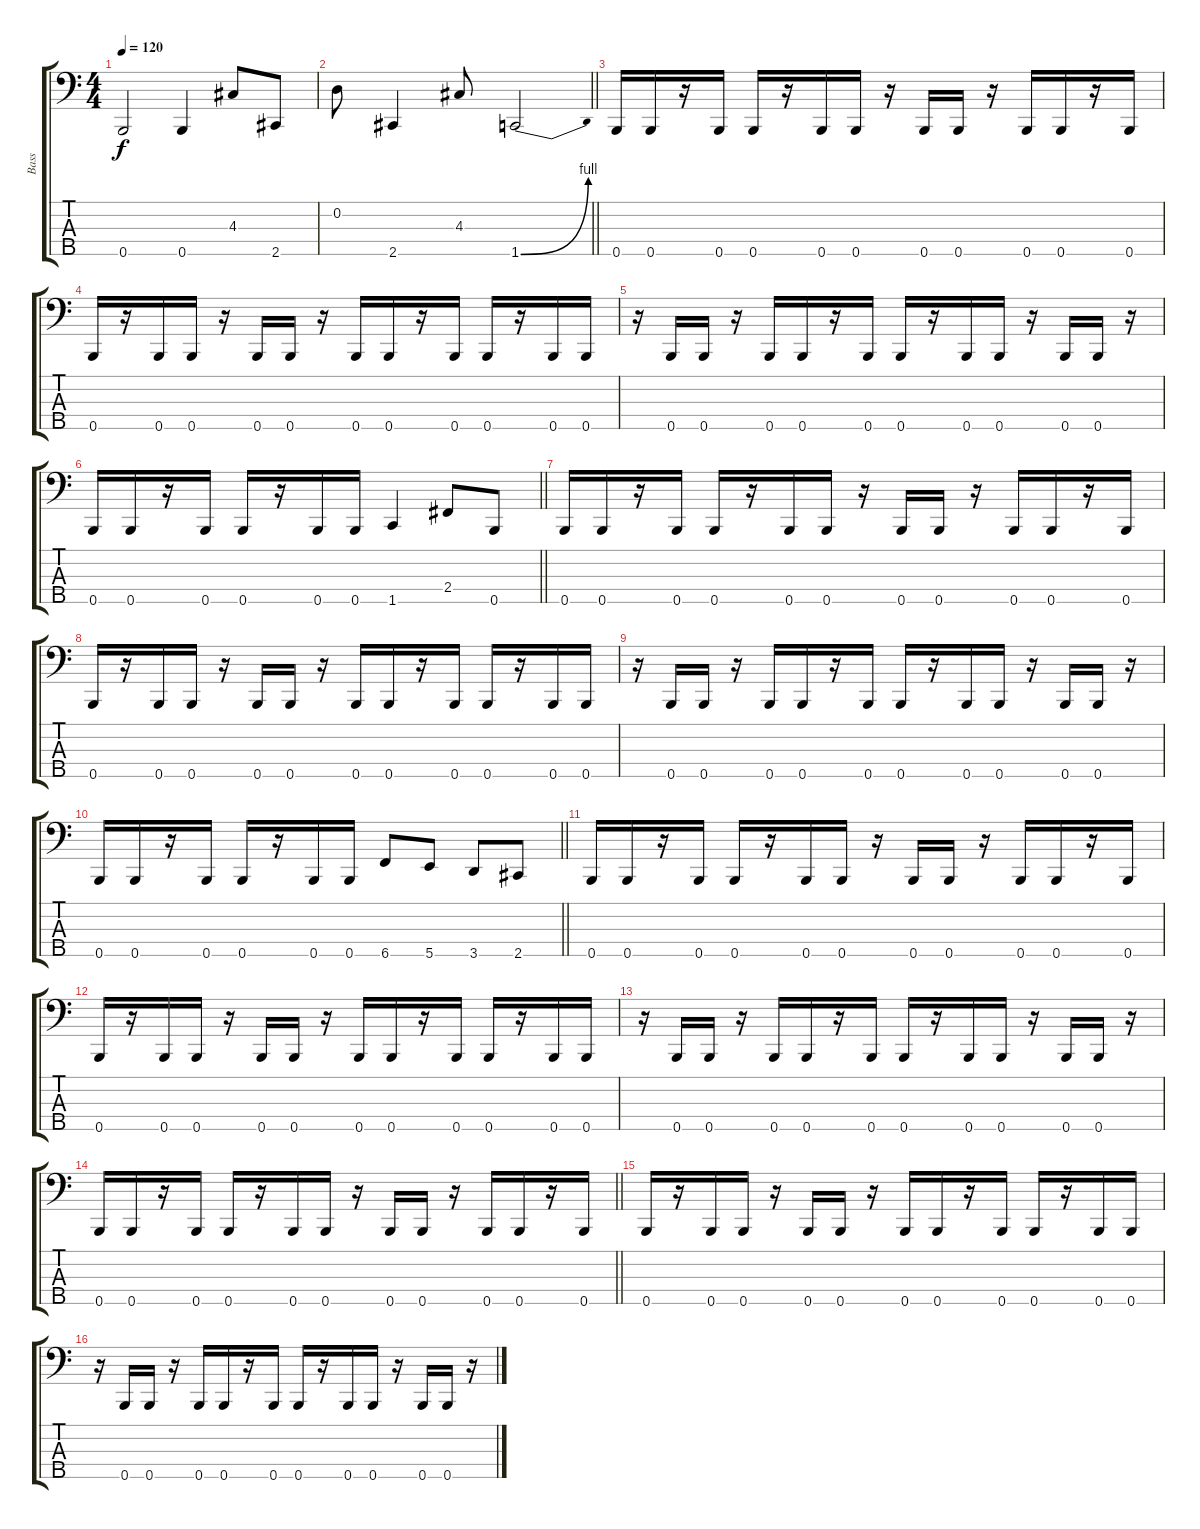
\track ("Bass" "Bass") {instrument electricbassfinger}
\staff {score tabs}
\tuning (G2 D2 A1 E1 B0) {hide}
\ts (4 4)
\tempo 120
\clef f4
\ks c
0.5.2{dy f} 0.5.4 4.3.8 2.5.8 |
\barLineRight lightlight
0.2.8 2.5.4 4.3.8 1.5{be (bend 0 0 60 4)}.2 |
\section ("" "")
0.5.16 0.5.16 r.16 0.5.16 0.5.16 r.16 0.5.16 0.5.16 r.16 0.5.16 0.5.16 r.16 0.5.16 0.5.16 r.16 0.5.16 |
0.5.16 r.16 0.5.16 0.5.16 r.16 0.5.16 0.5.16 r.16 0.5.16 0.5.16 r.16 0.5.16 0.5.16 r.16 0.5.16 0.5.16 |
r.16 0.5.16 0.5.16 r.16 0.5.16 0.5.16 r.16 0.5.16 0.5.16 r.16 0.5.16 0.5.16 r.16 0.5.16 0.5.16 r.16 |
\barLineRight lightlight
0.5.16 0.5.16 r.16 0.5.16 0.5.16 r.16 0.5.16 0.5.16 1.5.4 2.4.8 0.5.8 |
0.5.16 0.5.16 r.16 0.5.16 0.5.16 r.16 0.5.16 0.5.16 r.16 0.5.16 0.5.16 r.16 0.5.16 0.5.16 r.16 0.5.16 |
0.5.16 r.16 0.5.16 0.5.16 r.16 0.5.16 0.5.16 r.16 0.5.16 0.5.16 r.16 0.5.16 0.5.16 r.16 0.5.16 0.5.16 |
r.16 0.5.16 0.5.16 r.16 0.5.16 0.5.16 r.16 0.5.16 0.5.16 r.16 0.5.16 0.5.16 r.16 0.5.16 0.5.16 r.16 |
\barLineRight lightlight
0.5.16 0.5.16 r.16 0.5.16 0.5.16 r.16 0.5.16 0.5.16 6.5.8 5.5.8 3.5.8 2.5.8 |
\section ("" "")
0.5.16 0.5.16 r.16 0.5.16 0.5.16 r.16 0.5.16 0.5.16 r.16 0.5.16 0.5.16 r.16 0.5.16 0.5.16 r.16 0.5.16 |
0.5.16 r.16 0.5.16 0.5.16 r.16 0.5.16 0.5.16 r.16 0.5.16 0.5.16 r.16 0.5.16 0.5.16 r.16 0.5.16 0.5.16 |
r.16 0.5.16 0.5.16 r.16 0.5.16 0.5.16 r.16 0.5.16 0.5.16 r.16 0.5.16 0.5.16 r.16 0.5.16 0.5.16 r.16 |
\barLineRight lightlight
0.5.16 0.5.16 r.16 0.5.16 0.5.16 r.16 0.5.16 0.5.16 r.16 0.5.16 0.5.16 r.16 0.5.16 0.5.16 r.16 0.5.16 |
0.5.16 r.16 0.5.16 0.5.16 r.16 0.5.16 0.5.16 r.16 0.5.16 0.5.16 r.16 0.5.16 0.5.16 r.16 0.5.16 0.5.16 |
r.16 0.5.16 0.5.16 r.16 0.5.16 0.5.16 r.16 0.5.16 0.5.16 r.16 0.5.16 0.5.16 r.16 0.5.16 0.5.16 r.16
